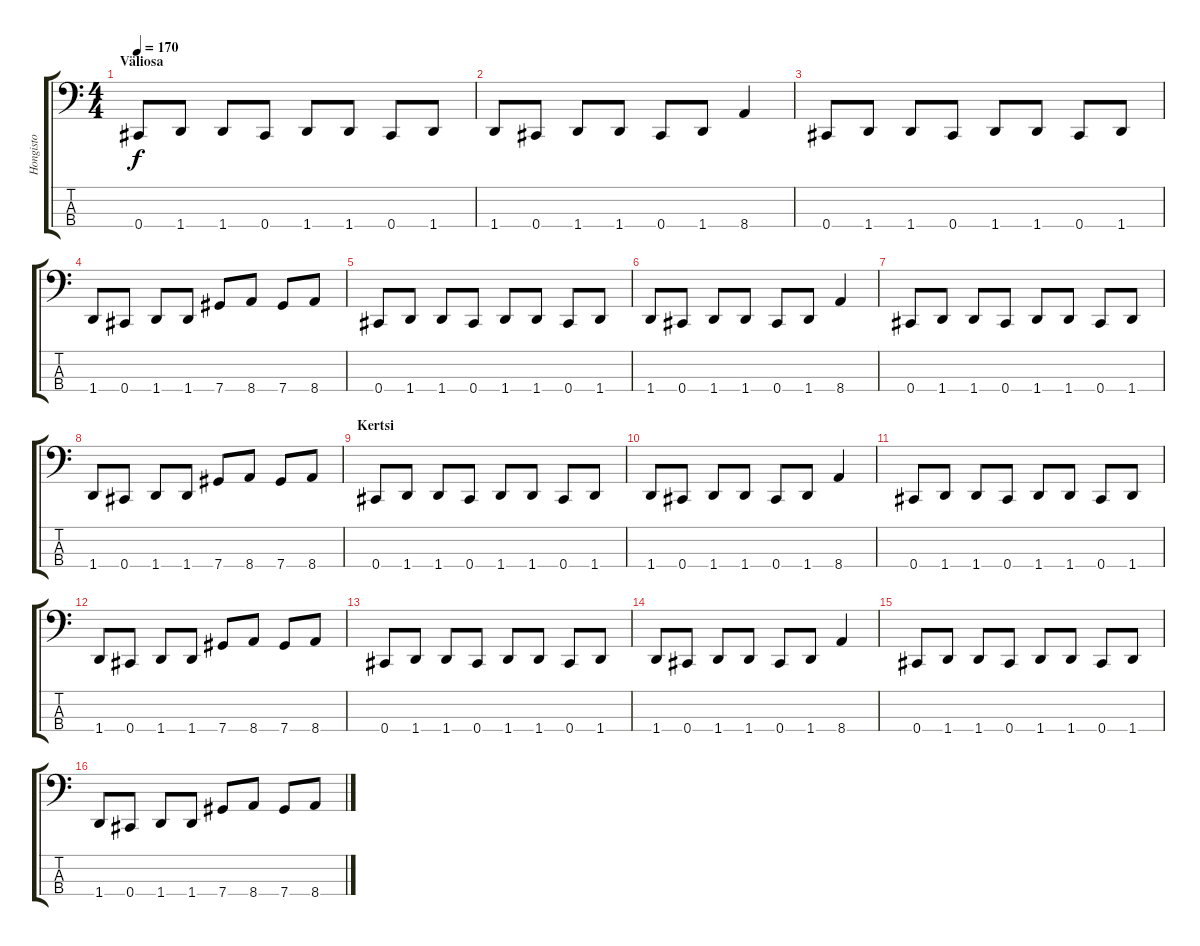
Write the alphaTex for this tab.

\track ("Hongisto" "Hongisto") {instrument electricbasspick}
\staff {score tabs}
\tuning (Gb2 Db2 Ab1 Db1) {hide}
\ts (4 4)
\section ("" "Väliosa")
\tempo 170
\clef f4
\ks c
0.4.8{dy f} 1.4.8 1.4.8 0.4.8 1.4.8 1.4.8 0.4.8 1.4.8 |
1.4.8 0.4.8 1.4.8 1.4.8 0.4.8 1.4.8 8.4.4 |
0.4.8 1.4.8 1.4.8 0.4.8 1.4.8 1.4.8 0.4.8 1.4.8 |
1.4.8 0.4.8 1.4.8 1.4.8 7.4.8 8.4.8 7.4.8 8.4.8 |
0.4.8 1.4.8 1.4.8 0.4.8 1.4.8 1.4.8 0.4.8 1.4.8 |
1.4.8 0.4.8 1.4.8 1.4.8 0.4.8 1.4.8 8.4.4 |
0.4.8 1.4.8 1.4.8 0.4.8 1.4.8 1.4.8 0.4.8 1.4.8 |
1.4.8 0.4.8 1.4.8 1.4.8 7.4.8 8.4.8 7.4.8 8.4.8 |
\section ("" "Kertsi")
0.4.8 1.4.8 1.4.8 0.4.8 1.4.8 1.4.8 0.4.8 1.4.8 |
1.4.8 0.4.8 1.4.8 1.4.8 0.4.8 1.4.8 8.4.4 |
0.4.8 1.4.8 1.4.8 0.4.8 1.4.8 1.4.8 0.4.8 1.4.8 |
1.4.8 0.4.8 1.4.8 1.4.8 7.4.8 8.4.8 7.4.8 8.4.8 |
0.4.8 1.4.8 1.4.8 0.4.8 1.4.8 1.4.8 0.4.8 1.4.8 |
1.4.8 0.4.8 1.4.8 1.4.8 0.4.8 1.4.8 8.4.4 |
0.4.8 1.4.8 1.4.8 0.4.8 1.4.8 1.4.8 0.4.8 1.4.8 |
1.4.8 0.4.8 1.4.8 1.4.8 7.4.8 8.4.8 7.4.8 8.4.8
